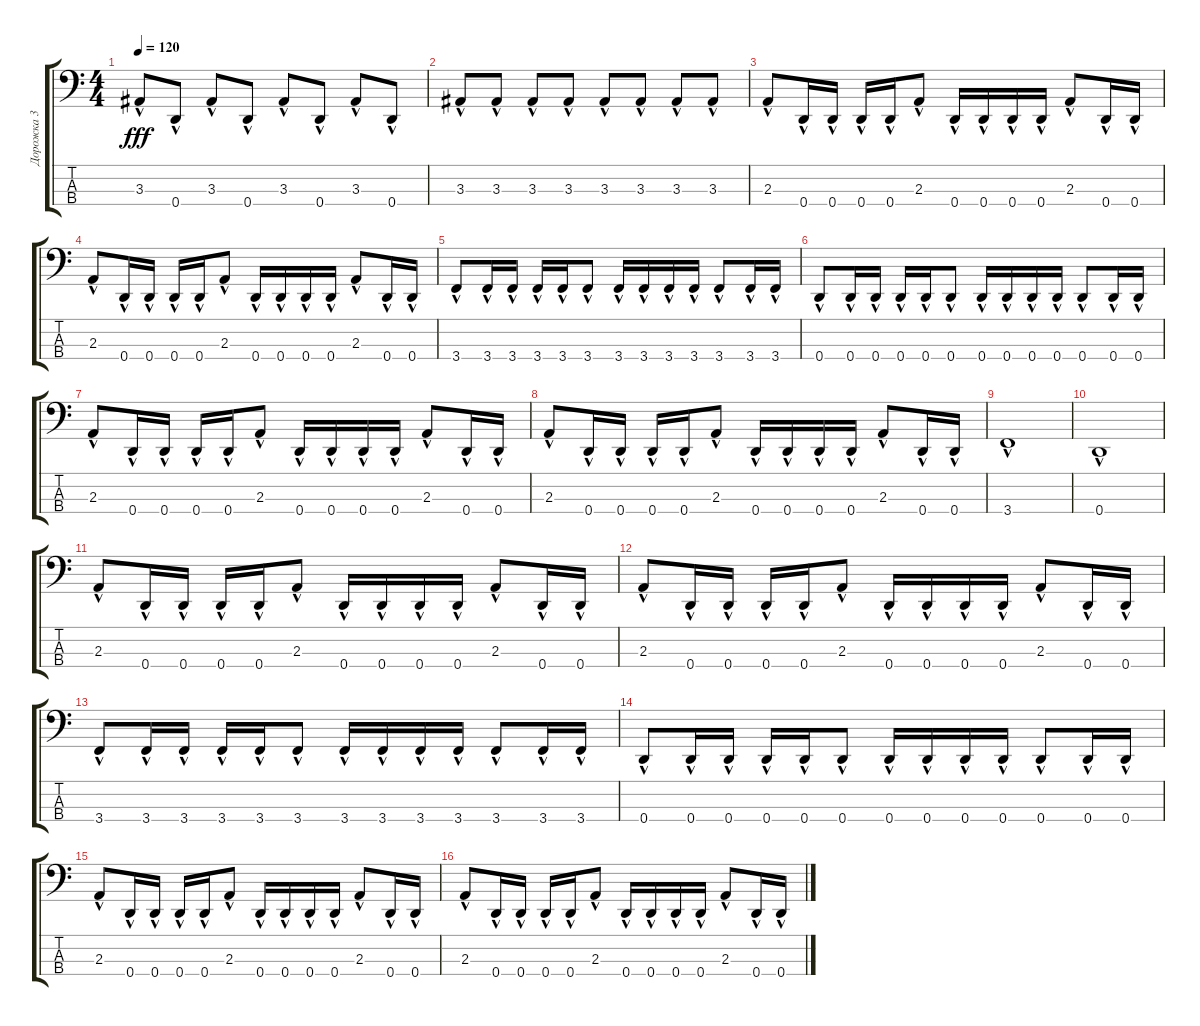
\track ("Дорожка 3" "Дорожка 3") {instrument electricbassfinger}
\staff {score tabs}
\tuning (F2 C2 G1 D1) {hide}
\ts (4 4)
\tempo 120
\clef f4
\ks c
3.3{hac}.8{dy fff} 0.4{hac}.8 3.3{hac}.8 0.4{hac}.8 3.3{hac}.8 0.4{hac}.8 3.3{hac}.8 0.4{hac}.8 |
3.3{hac}.8 3.3{hac}.8 3.3{hac}.8 3.3{hac}.8 3.3{hac}.8 3.3{hac}.8 3.3{hac}.8 3.3{hac}.8 |
2.3{hac}.8 0.4{hac}.16 0.4{hac}.16 0.4{hac}.16 0.4{hac}.16 2.3{hac}.8 0.4{hac}.16 0.4{hac}.16 0.4{hac}.16 0.4{hac}.16 2.3{hac}.8 0.4{hac}.16 0.4{hac}.16 |
2.3{hac}.8 0.4{hac}.16 0.4{hac}.16 0.4{hac}.16 0.4{hac}.16 2.3{hac}.8 0.4{hac}.16 0.4{hac}.16 0.4{hac}.16 0.4{hac}.16 2.3{hac}.8 0.4{hac}.16 0.4{hac}.16 |
3.4{hac}.8 3.4{hac}.16 3.4{hac}.16 3.4{hac}.16 3.4{hac}.16 3.4{hac}.8 3.4{hac}.16 3.4{hac}.16 3.4{hac}.16 3.4{hac}.16 3.4{hac}.8 3.4{hac}.16 3.4{hac}.16 |
0.4{hac}.8 0.4{hac}.16 0.4{hac}.16 0.4{hac}.16 0.4{hac}.16 0.4{hac}.8 0.4{hac}.16 0.4{hac}.16 0.4{hac}.16 0.4{hac}.16 0.4{hac}.8 0.4{hac}.16 0.4{hac}.16 |
2.3{hac}.8 0.4{hac}.16 0.4{hac}.16 0.4{hac}.16 0.4{hac}.16 2.3{hac}.8 0.4{hac}.16 0.4{hac}.16 0.4{hac}.16 0.4{hac}.16 2.3{hac}.8 0.4{hac}.16 0.4{hac}.16 |
2.3{hac}.8 0.4{hac}.16 0.4{hac}.16 0.4{hac}.16 0.4{hac}.16 2.3{hac}.8 0.4{hac}.16 0.4{hac}.16 0.4{hac}.16 0.4{hac}.16 2.3{hac}.8 0.4{hac}.16 0.4{hac}.16 |
3.4{hac}.1 |
0.4{hac}.1 |
2.3{hac}.8 0.4{hac}.16 0.4{hac}.16 0.4{hac}.16 0.4{hac}.16 2.3{hac}.8 0.4{hac}.16 0.4{hac}.16 0.4{hac}.16 0.4{hac}.16 2.3{hac}.8 0.4{hac}.16 0.4{hac}.16 |
2.3{hac}.8 0.4{hac}.16 0.4{hac}.16 0.4{hac}.16 0.4{hac}.16 2.3{hac}.8 0.4{hac}.16 0.4{hac}.16 0.4{hac}.16 0.4{hac}.16 2.3{hac}.8 0.4{hac}.16 0.4{hac}.16 |
3.4{hac}.8 3.4{hac}.16 3.4{hac}.16 3.4{hac}.16 3.4{hac}.16 3.4{hac}.8 3.4{hac}.16 3.4{hac}.16 3.4{hac}.16 3.4{hac}.16 3.4{hac}.8 3.4{hac}.16 3.4{hac}.16 |
0.4{hac}.8 0.4{hac}.16 0.4{hac}.16 0.4{hac}.16 0.4{hac}.16 0.4{hac}.8 0.4{hac}.16 0.4{hac}.16 0.4{hac}.16 0.4{hac}.16 0.4{hac}.8 0.4{hac}.16 0.4{hac}.16 |
2.3{hac}.8 0.4{hac}.16 0.4{hac}.16 0.4{hac}.16 0.4{hac}.16 2.3{hac}.8 0.4{hac}.16 0.4{hac}.16 0.4{hac}.16 0.4{hac}.16 2.3{hac}.8 0.4{hac}.16 0.4{hac}.16 |
2.3{hac}.8 0.4{hac}.16 0.4{hac}.16 0.4{hac}.16 0.4{hac}.16 2.3{hac}.8 0.4{hac}.16 0.4{hac}.16 0.4{hac}.16 0.4{hac}.16 2.3{hac}.8 0.4{hac}.16 0.4{hac}.16
